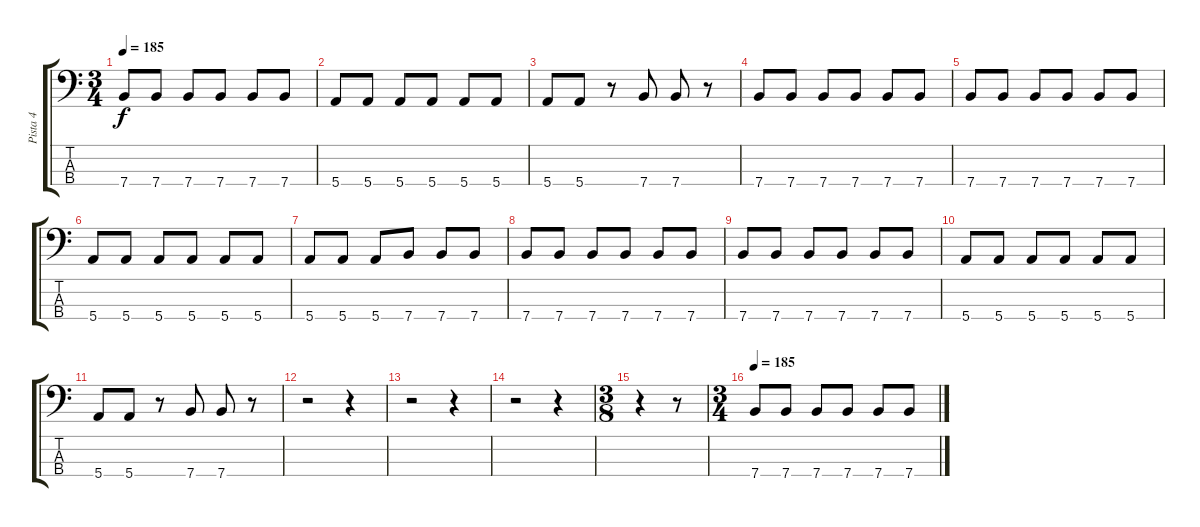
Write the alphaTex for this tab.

\track ("Pista 4" "Pista 4") {instrument fretlessbass}
\staff {score tabs}
\tuning (G2 D2 A1 E1) {hide}
\ts (3 4)
\tempo 185
\clef f4
\ks c
7.4.8{dy f} 7.4.8 7.4.8 7.4.8 7.4.8 7.4.8 |
5.4.8 5.4.8 5.4.8 5.4.8 5.4.8 5.4.8 |
5.4.8 5.4.8 r.8 7.4.8 7.4.8 r.8 |
7.4.8 7.4.8 7.4.8 7.4.8 7.4.8 7.4.8 |
7.4.8 7.4.8 7.4.8 7.4.8 7.4.8 7.4.8 |
5.4.8 5.4.8 5.4.8 5.4.8 5.4.8 5.4.8 |
5.4.8 5.4.8 5.4.8 7.4.8 7.4.8 7.4.8 |
7.4.8 7.4.8 7.4.8 7.4.8 7.4.8 7.4.8 |
7.4.8 7.4.8 7.4.8 7.4.8 7.4.8 7.4.8 |
5.4.8 5.4.8 5.4.8 5.4.8 5.4.8 5.4.8 |
5.4.8 5.4.8 r.8 7.4.8 7.4.8 r.8 |
r.2 r.4 |
r.2 r.4 |
r.2 r.4 |
\ts (3 8)
r.4 r.8 |
\ts (3 4)
\tempo 185
7.4.8 7.4.8 7.4.8 7.4.8 7.4.8 7.4.8
